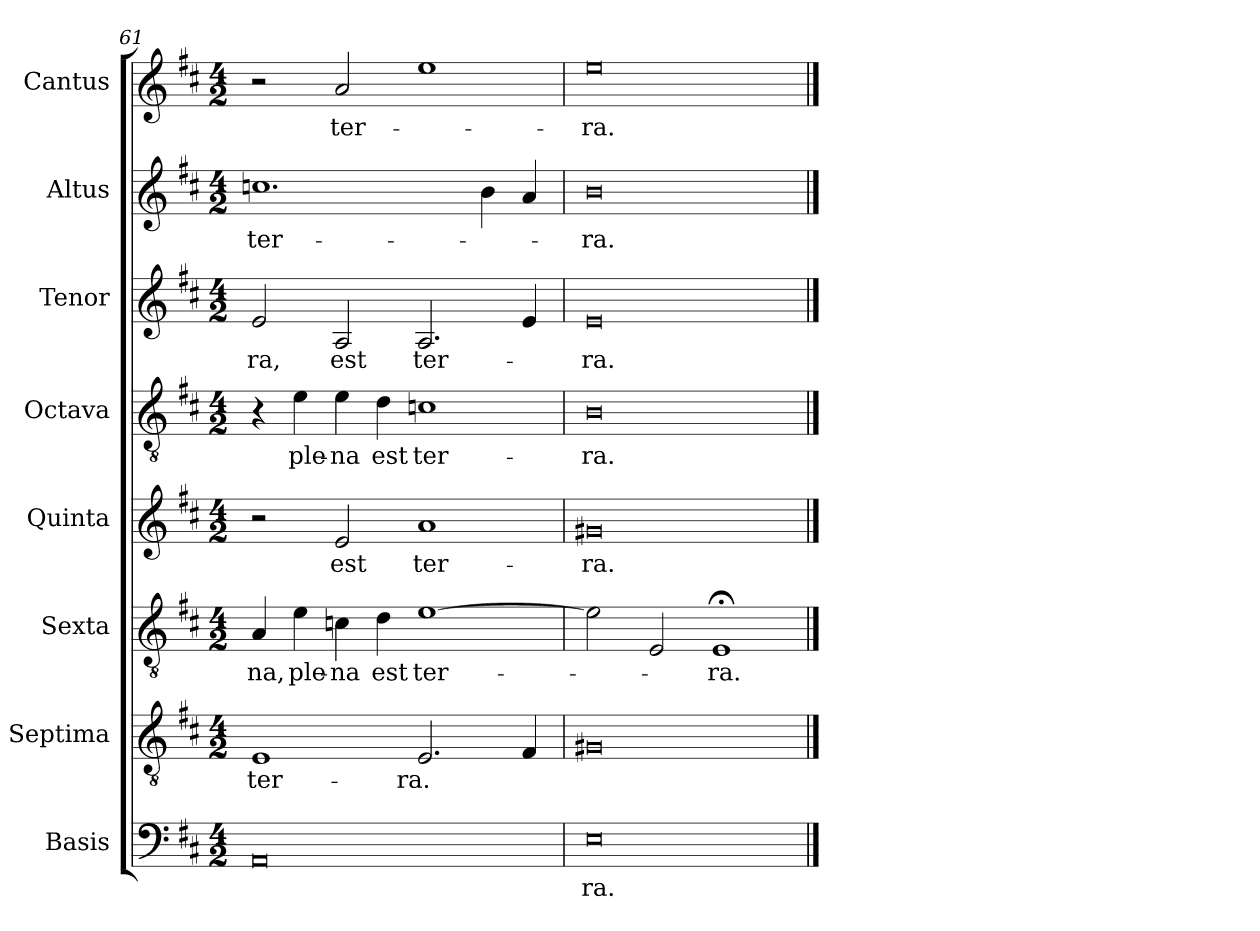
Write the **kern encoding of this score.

**kern	**text	**kern	**text	**kern	**text	**kern	**text	**kern	**text	**kern	**text	**kern	**text	**kern	**text
*part8	*part8	*part7	*part7	*part6	*part6	*part5	*part5	*part4	*part4	*part3	*part3	*part2	*part2	*part1	*part1
*staff8	*staff8	*staff7	*staff7	*staff6	*staff6	*staff5	*staff5	*staff4	*staff4	*staff3	*staff3	*staff2	*staff2	*staff1	*staff1
*I"Basis	*	*I"Septima	*	*I"Sexta	*	*I"Quinta	*	*I"Octava	*	*I"Tenor	*	*I"Altus	*	*I"Cantus	*
*I'B	*	*	*	*	*	*	*	*	*	*I'T	*	*I'A	*	*I'C	*
*clefF4	*	*clefGv2	*	*clefGv2	*	*clefG2	*	*clefGv2	*	*clefG2	*	*clefG2	*	*clefG2	*
*k[f#c#]	*	*k[f#c#]	*	*k[f#c#]	*	*k[f#c#]	*	*k[f#c#]	*	*k[f#c#]	*	*k[f#c#]	*	*k[f#c#]	*
*D:	*	*D:	*	*D:	*	*D:	*	*D:	*	*D:	*	*D:	*	*D:	*
*M4/2	*	*M4/2	*	*M4/2	*	*M4/2	*	*M4/2	*	*M4/2	*	*M4/2	*	*M4/2	*
=61	=61	=61	=61	=61	=61	=61	=61	=61	=61	=61	=61	=61	=61	=61	=61
!	!	!	!LO:LY:b	!	!LO:LY:b	!	!	!	!	!	!LO:LY:b	!	!LO:LY:b	!	!
0AA	.	1E	ter-	4A/	-na,	2r	.	4r	.	2e/	-ra,	1.ccn	ter-	2r	.
!	!	!	!	!	!LO:LY:b	!	!	!	!LO:LY:b	!	!	!	!	!	!
.	.	.	.	4e\	ple-	.	.	4e\	ple-	.	.	.	.	.	.
!	!	!	!	!	!LO:LY:b	!	!LO:LY:b	!	!LO:LY:b	!	!LO:LY:b	!	!	!	!LO:LY:b
.	.	.	.	4cn\	-na	2e/	est	4e\	-na	2A/	est	.	.	2a/	ter-
!	!	!	!	!	!LO:LY:b	!	!	!	!LO:LY:b	!	!	!	!	!	!
.	.	.	.	4d\	est	.	.	4d\	est	.	.	.	.	.	.
!	!	!	!LO:LY:b	!	!LO:LY:b	!	!LO:LY:b	!	!LO:LY:b	!	!LO:LY:b	!	!	!	!
.	.	2.E/	-ra.	[1e	ter-	1a	ter-	1cn	ter-	2.A/	ter-	.	.	1ee	.
.	.	.	.	.	.	.	.	.	.	.	.	4b\	.	.	.
.	.	4F#/	.	.	.	.	.	.	.	4e/	.	4a/	.	.	.
=62	=62	=62	=62	=62	=62	=62	=62	=62	=62	=62	=62	=62	=62	=62	=62
!	!LO:LY:b	!	!	!	!	!	!LO:LY:b	!	!LO:LY:b	!	!LO:LY:b	!	!LO:LY:b	!	!LO:LY:b
0E	-ra.	0G#X	.	2e\]	.	0g#X	-ra.	0B	-ra.	0e	-ra.	0b	-ra.	0ee	-ra.
.	.	.	.	2E/	.	.	.	.	.	.	.	.	.	.	.
!	!	!	!	!	!LO:LY:b	!	!	!	!	!	!	!	!	!	!
.	.	.	.	1E;<	-ra.	.	.	.	.	.	.	.	.	.	.
==	==	==	==	==	==	==	==	==	==	==	==	==	==	==	==
*-	*-	*-	*-	*-	*-	*-	*-	*-	*-	*-	*-	*-	*-	*-	*-
